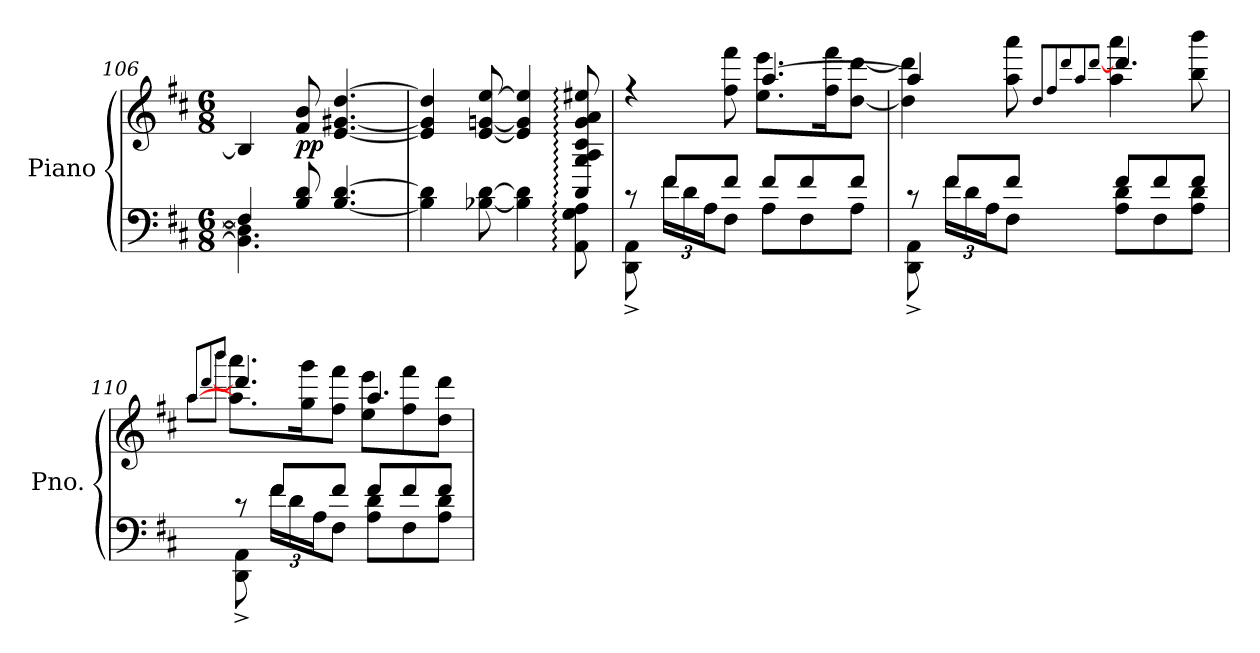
**kern	**kern	**dynam
*part1	*part1	*part1
*staff2	*staff1	*staff1/2
*I"Piano	*	*
*I'Pno.	*	*
*clefF4	*clefG2	*
*k[f#c#]	*k[f#c#]	*
*D:	*D:	*
*M6/8	*M6/8	*
=106	=106	=106
*^	*	*
4F#/]	4.BB\] 4.D\]	4B/]	.
!	!	!	!LO:DY:b
8B/ 8d/	.	8f#/ 8b/	pp
[4.B/ [4.d/	4.ryy	[4.e/ [4.g#X/ [4.dd/	.
*v	*v	*	*
!!LO:LB:g=z
=107	=107	=107
4B\] 4d\]	4e/] 4g#/] 4dd/]	.
[8B-X\ [8d\	[8e/ [8gn/ [8ee/	.
4B-\] 4d\]	4e/] 4g/] 4ee/]	.
8AA\: 8G\: 8A\:	8AA/:Z 8G/:Z 8A/:Z 8c#/:Z 8g/:Z 8a/:Z 8ee#X/:Z	.
=108	=108	=108
*^	*^	*
8rc	8DD\^ 8AA\^	4.ryy	4rff	.
*	*Xbrackettup	*	*	*
8f#/L	24f#\LL	.	.	.
.	24d\	.	.	.
.	24A\J	.	.	.
8f#/J	8F#\J	.	8ff#\ 8fff#\	.
8f#/L	8A\L	[4.aa/	8.ee\ 8.eee\L	.
8f#/	8F#\	.	.	.
.	.	.	16ff#\ 16fff#\K	.
8f#/J	8A\J	.	[8dd\ [8ddd\J	.
=109	=109	=109	=109	=109
8rc	8DD\^ 8AA\^	4aa/]	4dd\] 4ddd\]	.
8f#/L	24f#\LL	.	.	.
.	24d\	.	.	.
.	24A\J	.	.	.
8f#/J	8F#\J	8ryy	8aa\ 8aaa\	.
.	.	8qdd/L	.	.
.	.	8qff#/	.	.
.	.	8qddd/	.	.
.	.	8qaa/	.	.
.	.	[8qddd/J	.	.
8f#/L	8A\ 8d\L	4.ddd/	4aa\ 4aaa\	.
8f#/	8F#\	.	.	.
8f#/J	8A\ 8d\J	.	8bb\ 8bbb\	.
=110	=110	=110	=110	=110
.	.	8qaa/L	[8qaa\L	.
.	.	[8qddd/	8qaa\yy	.
.	.	8qbbb/J	8qbbb\J	.
8rc	8DD\^ 8AA\^	4.ddd/	8.aa\ 8.aaa\L	.
8f#/L	24f#\LL	.	.	.
.	24d\	.	.	.
.	.	.	16gg\ 16ggg\K	.
.	24A\J	.	.	.
8f#/J	8F#\J	.	8ff#\ 8fff#\J	.
8f#/L	8A\ 8d\L	4.aa/	8ee\ 8eee\L	.
8f#/	8F#\	.	8ff#\ 8fff#\	.
8f#/J	8A\ 8d\J	.	8dd\ 8ddd\J	.
*v	*v	*	*	*
*	*v	*v	*
=	=	=
*-	*-	*-
